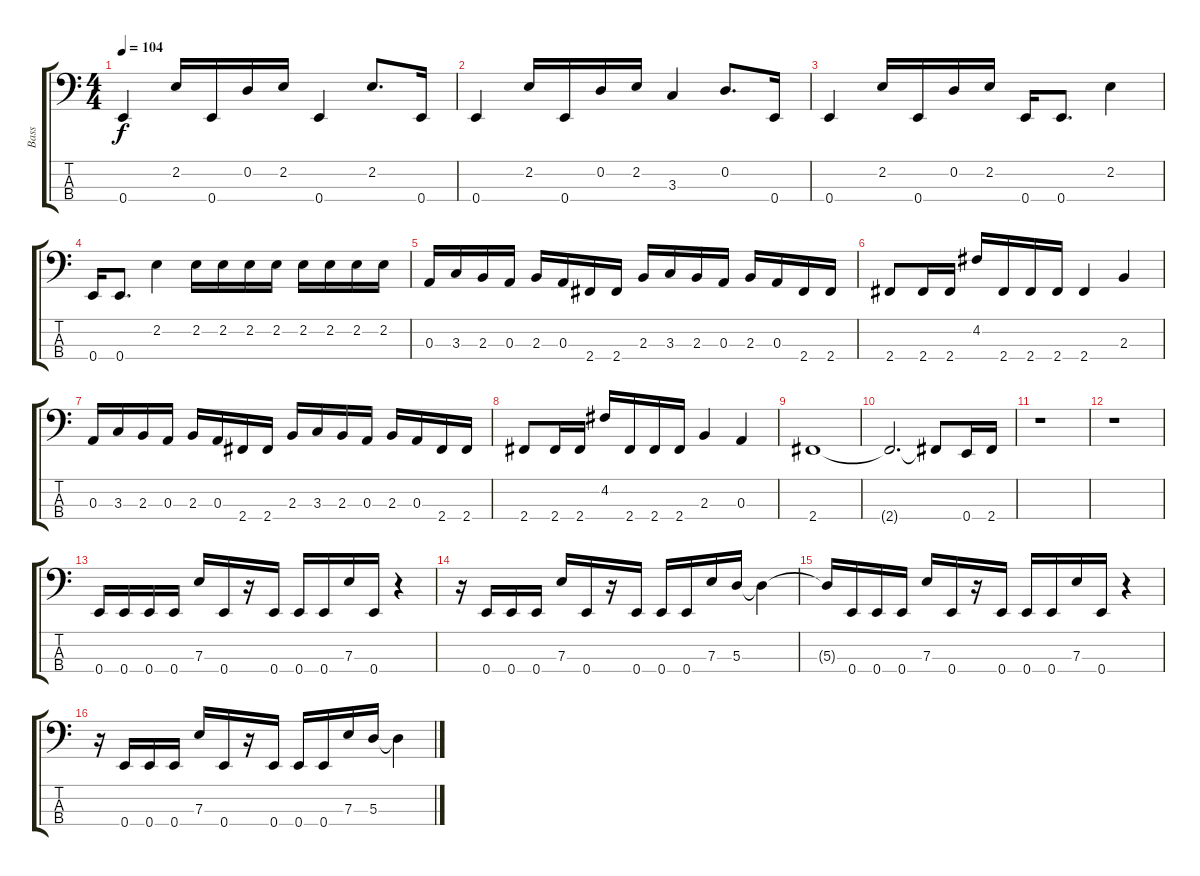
\track ("Bass" "Bass") {instrument electricbassfinger}
\staff {score tabs}
\tuning (G2 D2 A1 E1) {hide}
\ts (4 4)
\tempo 104
\clef f4
\ks c
0.4.4{dy f} 2.2.16 0.4.16 0.2.16 2.2.16 0.4.4 2.2.8{d} 0.4.16 |
0.4.4 2.2.16 0.4.16 0.2.16 2.2.16 3.3.4 0.2.8{d} 0.4.16 |
0.4.4 2.2.16 0.4.16 0.2.16 2.2.16 0.4.16 0.4.8{d} 2.2.4 |
0.4.16 0.4.8{d} 2.2.4 2.2.16 2.2.16 2.2.16 2.2.16 2.2.16 2.2.16 2.2.16 2.2.16 |
0.3.16 3.3.16 2.3.16 0.3.16 2.3.16 0.3.16 2.4.16 2.4.16 2.3.16 3.3.16 2.3.16 0.3.16 2.3.16 0.3.16 2.4.16 2.4.16 |
2.4.8 2.4.16 2.4.16 4.2.16 2.4.16 2.4.16 2.4.16 2.4.4 2.3.4 |
0.3.16 3.3.16 2.3.16 0.3.16 2.3.16 0.3.16 2.4.16 2.4.16 2.3.16 3.3.16 2.3.16 0.3.16 2.3.16 0.3.16 2.4.16 2.4.16 |
2.4.8 2.4.16 2.4.16 4.2.16 2.4.16 2.4.16 2.4.16 2.3.4 0.3.4 |
2.4.1 |
2.4{t}.2{d} 2.4{t}.8 0.4.16 2.4.16 |
r.1 |
r.1 |
0.4.16 0.4.16 0.4.16 0.4.16 7.3.16 0.4.16 r.16 0.4.16 0.4.16 0.4.16 7.3.16 0.4.16 r.4 |
r.16 0.4.16 0.4.16 0.4.16 7.3.16 0.4.16 r.16 0.4.16 0.4.16 0.4.16 7.3.16 5.3.16 5.3{t}.4 |
5.3{t}.16 0.4.16 0.4.16 0.4.16 7.3.16 0.4.16 r.16 0.4.16 0.4.16 0.4.16 7.3.16 0.4.16 r.4 |
r.16 0.4.16 0.4.16 0.4.16 7.3.16 0.4.16 r.16 0.4.16 0.4.16 0.4.16 7.3.16 5.3.16 5.3{t}.4
